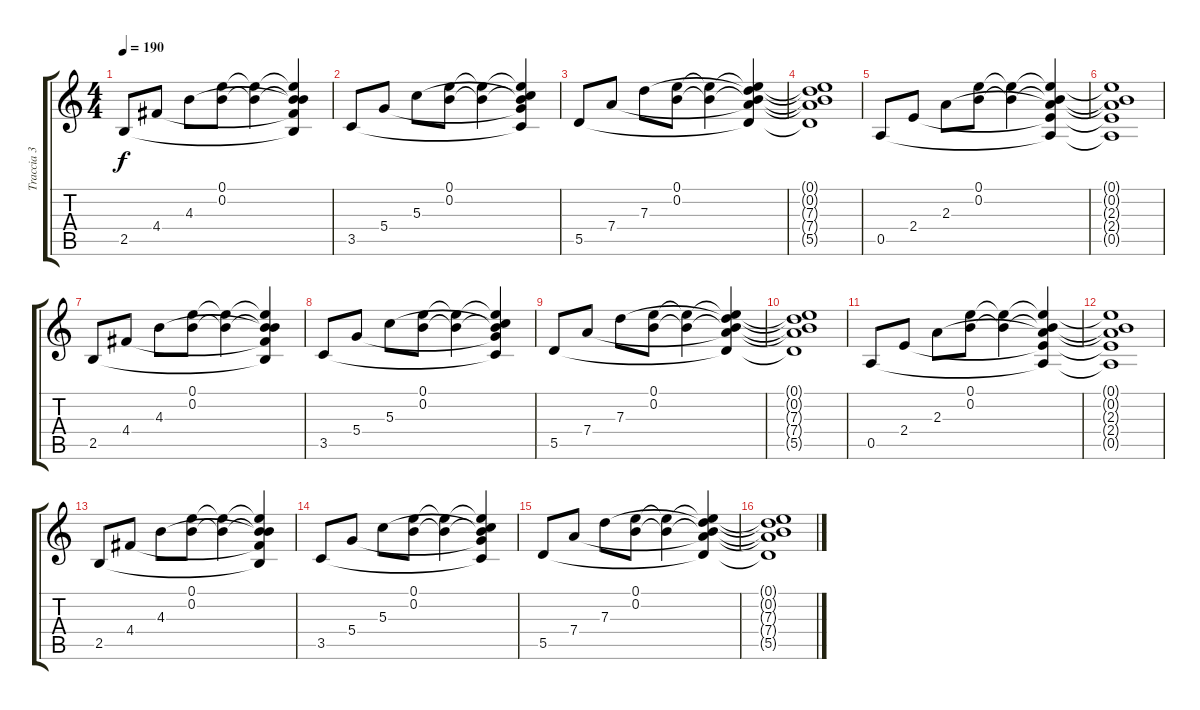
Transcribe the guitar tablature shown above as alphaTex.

\track ("Traccia 3" "Traccia 3") {instrument acousticguitarsteel}
\staff {score tabs}
\tuning (E4 B3 G3 D3 A2 E2) {hide}
\ts (4 4)
\tempo 190
\clef g2
\ks c
2.5.8{dy f} 4.4.8 4.3.8 (0.1 0.2).8 (0.1{t} 0.2{t}).4 (0.1{t} 0.2{t} 4.3{t} 4.4{t} 2.5{t}).4 |
3.5.8 5.4.8 5.3.8 (0.1 0.2).8 (0.1{t} 0.2{t}).4 (0.1{t} 0.2{t} 5.3{t} 5.4{t} 3.5{t}).4 |
5.5.8 7.4.8 7.3.8 (0.1 0.2).8 (0.1{t} 0.2{t}).4 (0.1{t} 0.2{t} 7.3{t} 7.4{t} 5.5{t}).4 |
(0.1{t} 0.2{t} 7.3{t} 7.4{t} 5.5{t}).1 |
0.5.8 2.4.8 2.3.8 (0.1 0.2).8 (0.1{t} 0.2{t}).4 (0.1{t} 0.2{t} 2.3{t} 2.4{t} 0.5{t}).4 |
(0.1{t} 0.2{t} 2.3{t} 2.4{t} 0.5{t}).1 |
2.5.8 4.4.8 4.3.8 (0.1 0.2).8 (0.1{t} 0.2{t}).4 (0.1{t} 0.2{t} 4.3{t} 4.4{t} 2.5{t}).4 |
3.5.8 5.4.8 5.3.8 (0.1 0.2).8 (0.1{t} 0.2{t}).4 (0.1{t} 0.2{t} 5.3{t} 5.4{t} 3.5{t}).4 |
5.5.8 7.4.8 7.3.8 (0.1 0.2).8 (0.1{t} 0.2{t}).4 (0.1{t} 0.2{t} 7.3{t} 7.4{t} 5.5{t}).4 |
(0.1{t} 0.2{t} 7.3{t} 7.4{t} 5.5{t}).1 |
0.5.8 2.4.8 2.3.8 (0.1 0.2).8 (0.1{t} 0.2{t}).4 (0.1{t} 0.2{t} 2.3{t} 2.4{t} 0.5{t}).4 |
(0.1{t} 0.2{t} 2.3{t} 2.4{t} 0.5{t}).1 |
2.5.8 4.4.8 4.3.8 (0.1 0.2).8 (0.1{t} 0.2{t}).4 (0.1{t} 0.2{t} 4.3{t} 4.4{t} 2.5{t}).4 |
3.5.8 5.4.8 5.3.8 (0.1 0.2).8 (0.1{t} 0.2{t}).4 (0.1{t} 0.2{t} 5.3{t} 5.4{t} 3.5{t}).4 |
5.5.8 7.4.8 7.3.8 (0.1 0.2).8 (0.1{t} 0.2{t}).4 (0.1{t} 0.2{t} 7.3{t} 7.4{t} 5.5{t}).4 |
(0.1{t} 0.2{t} 7.3{t} 7.4{t} 5.5{t}).1
